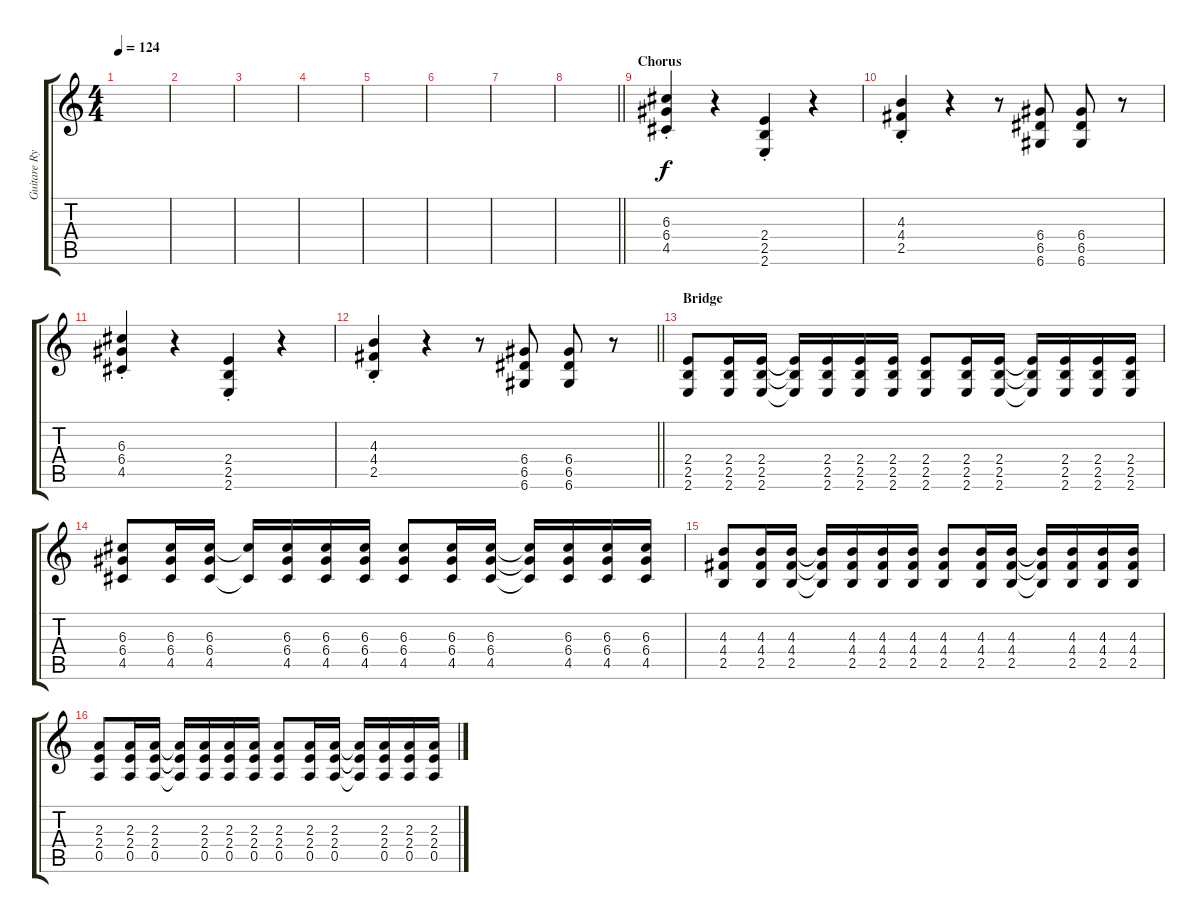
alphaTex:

\track ("Guitare Rythmique" "Guitare Ry") {instrument overdrivenguitar}
\staff {score tabs}
\tuning (E4 B3 G3 D3 A2 D2) {hide}
\ts (4 4)
\tempo 124
\clef g2
\ks c
|
|
|
|
|
|
|
\barLineRight lightlight
|
\section ("" "Chorus")
(6.3{st} 6.4{st} 4.5{st}).4 r.4 (2.4{st} 2.5{st} 2.6{st}).4 r.4 |
(4.3{st} 4.4{st} 2.5{st}).4 r.4 r.8 (6.4 6.5 6.6).8 (6.4 6.5 6.6).8 r.8 |
(6.3{st} 6.4{st} 4.5{st}).4 r.4 (2.4{st} 2.5{st} 2.6{st}).4 r.4 |
\barLineRight lightlight
(4.3{st} 4.4{st} 2.5{st}).4 r.4 r.8 (6.4 6.5 6.6).8 (6.4 6.5 6.6).8 r.8 |
\section ("" "Bridge")
(2.4 2.5 2.6).8 (2.4 2.5 2.6).16 (2.4 2.5 2.6).16 (2.4{t} 2.5{t} 2.6{t}).16 (2.4 2.5 2.6).16 (2.4 2.5 2.6).16 (2.4 2.5 2.6).16 (2.4 2.5 2.6).8 (2.4 2.5 2.6).16 (2.4 2.5 2.6).16 (2.4{t} 2.5{t} 2.6{t}).16 (2.4 2.5 2.6).16 (2.4 2.5 2.6).16 (2.4 2.5 2.6).16 |
(6.3 6.4 4.5).8 (6.3 6.4 4.5).16 (6.3 6.4 4.5).16 (6.3{t} 4.5{t}).16 (6.3 6.4 4.5).16 (6.3 6.4 4.5).16 (6.3 6.4 4.5).16 (6.3 6.4 4.5).8 (6.3 6.4 4.5).16 (6.3 6.4 4.5).16 (6.3{t} 6.4{t} 4.5{t}).16 (6.3 6.4 4.5).16 (6.3 6.4 4.5).16 (6.3 6.4 4.5).16 |
(4.3 4.4 2.5).8 (4.3 4.4 2.5).16 (4.3 4.4 2.5).16 (4.3{t} 4.4{t} 2.5{t}).16 (4.3 4.4 2.5).16 (4.3 4.4 2.5).16 (4.3 4.4 2.5).16 (4.3 4.4 2.5).8 (4.3 4.4 2.5).16 (4.3 4.4 2.5).16 (4.3{t} 4.4{t} 2.5{t}).16 (4.3 4.4 2.5).16 (4.3 4.4 2.5).16 (4.3 4.4 2.5).16 |
(2.3 2.4 0.5).8 (2.3 2.4 0.5).16 (2.3 2.4 0.5).16 (2.3{t} 2.4{t} 0.5{t}).16 (2.3 2.4 0.5).16 (2.3 2.4 0.5).16 (2.3 2.4 0.5).16 (2.3 2.4 0.5).8 (2.3 2.4 0.5).16 (2.3 2.4 0.5).16 (2.3{t} 2.4{t} 0.5{t}).16 (2.3 2.4 0.5).16 (2.3 2.4 0.5).16 (2.3 2.4 0.5).16
